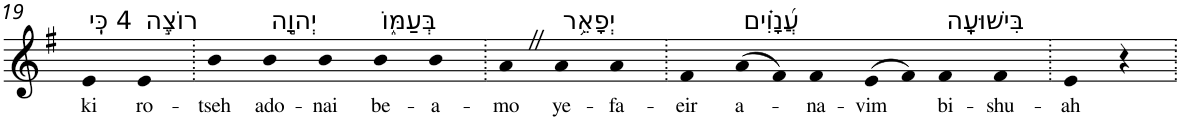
**kern	**text
*part1	*part1
*staff1	*staff1
*I"Piano	*
*I'Pno	*
!!LO:PB:g=z
*clefG2	*
*k[f#]	*
*G:	*
=19	=19
!LO:TX:a:t=4 כִּֽי	!
!	!LO:LY:b
4e	ki
!LO:TX:a:t=רוֹצֶ֣ה	!
!	!LO:LY:b
4e	ro-
=20.	=20.
!	!LO:LY:b
4b	-tseh
!LO:TX:a:t=יְהוָ֣ה	!
!	!LO:LY:b
4b	ado-
!	!LO:LY:b
4b	-nai
!LO:TX:a:t=בְּעַמּ֑וֹ	!
!	!LO:LY:b
4b	be-
!	!LO:LY:b
4b	-a-
=21.	=21.
!	!LO:LY:b
4aZ	-mo
!LO:TX:a:t=יְפָאֵ֥ר	!
!	!LO:LY:b
4a	ye-
!	!LO:LY:b
4a	-fa-
=22.	=22.
!	!LO:LY:b
4f#	-eir
!LO:TX:a:t=עֲ֝נָוִ֗ים	!
!	!LO:LY:b
(>8a	a-
8f#)	.
!	!LO:LY:b
4f#	-na-
!	!LO:LY:b
(>8e	-vim
8f#)	.
!LO:TX:a:t=בִּישׁוּעָֽה	!
!	!LO:LY:b
4f#	bi-
!	!LO:LY:b
4f#	-shu-
=23.	=23.
!	!LO:LY:b
4e	-ah
4r	.
=.	=.
*-	*-
